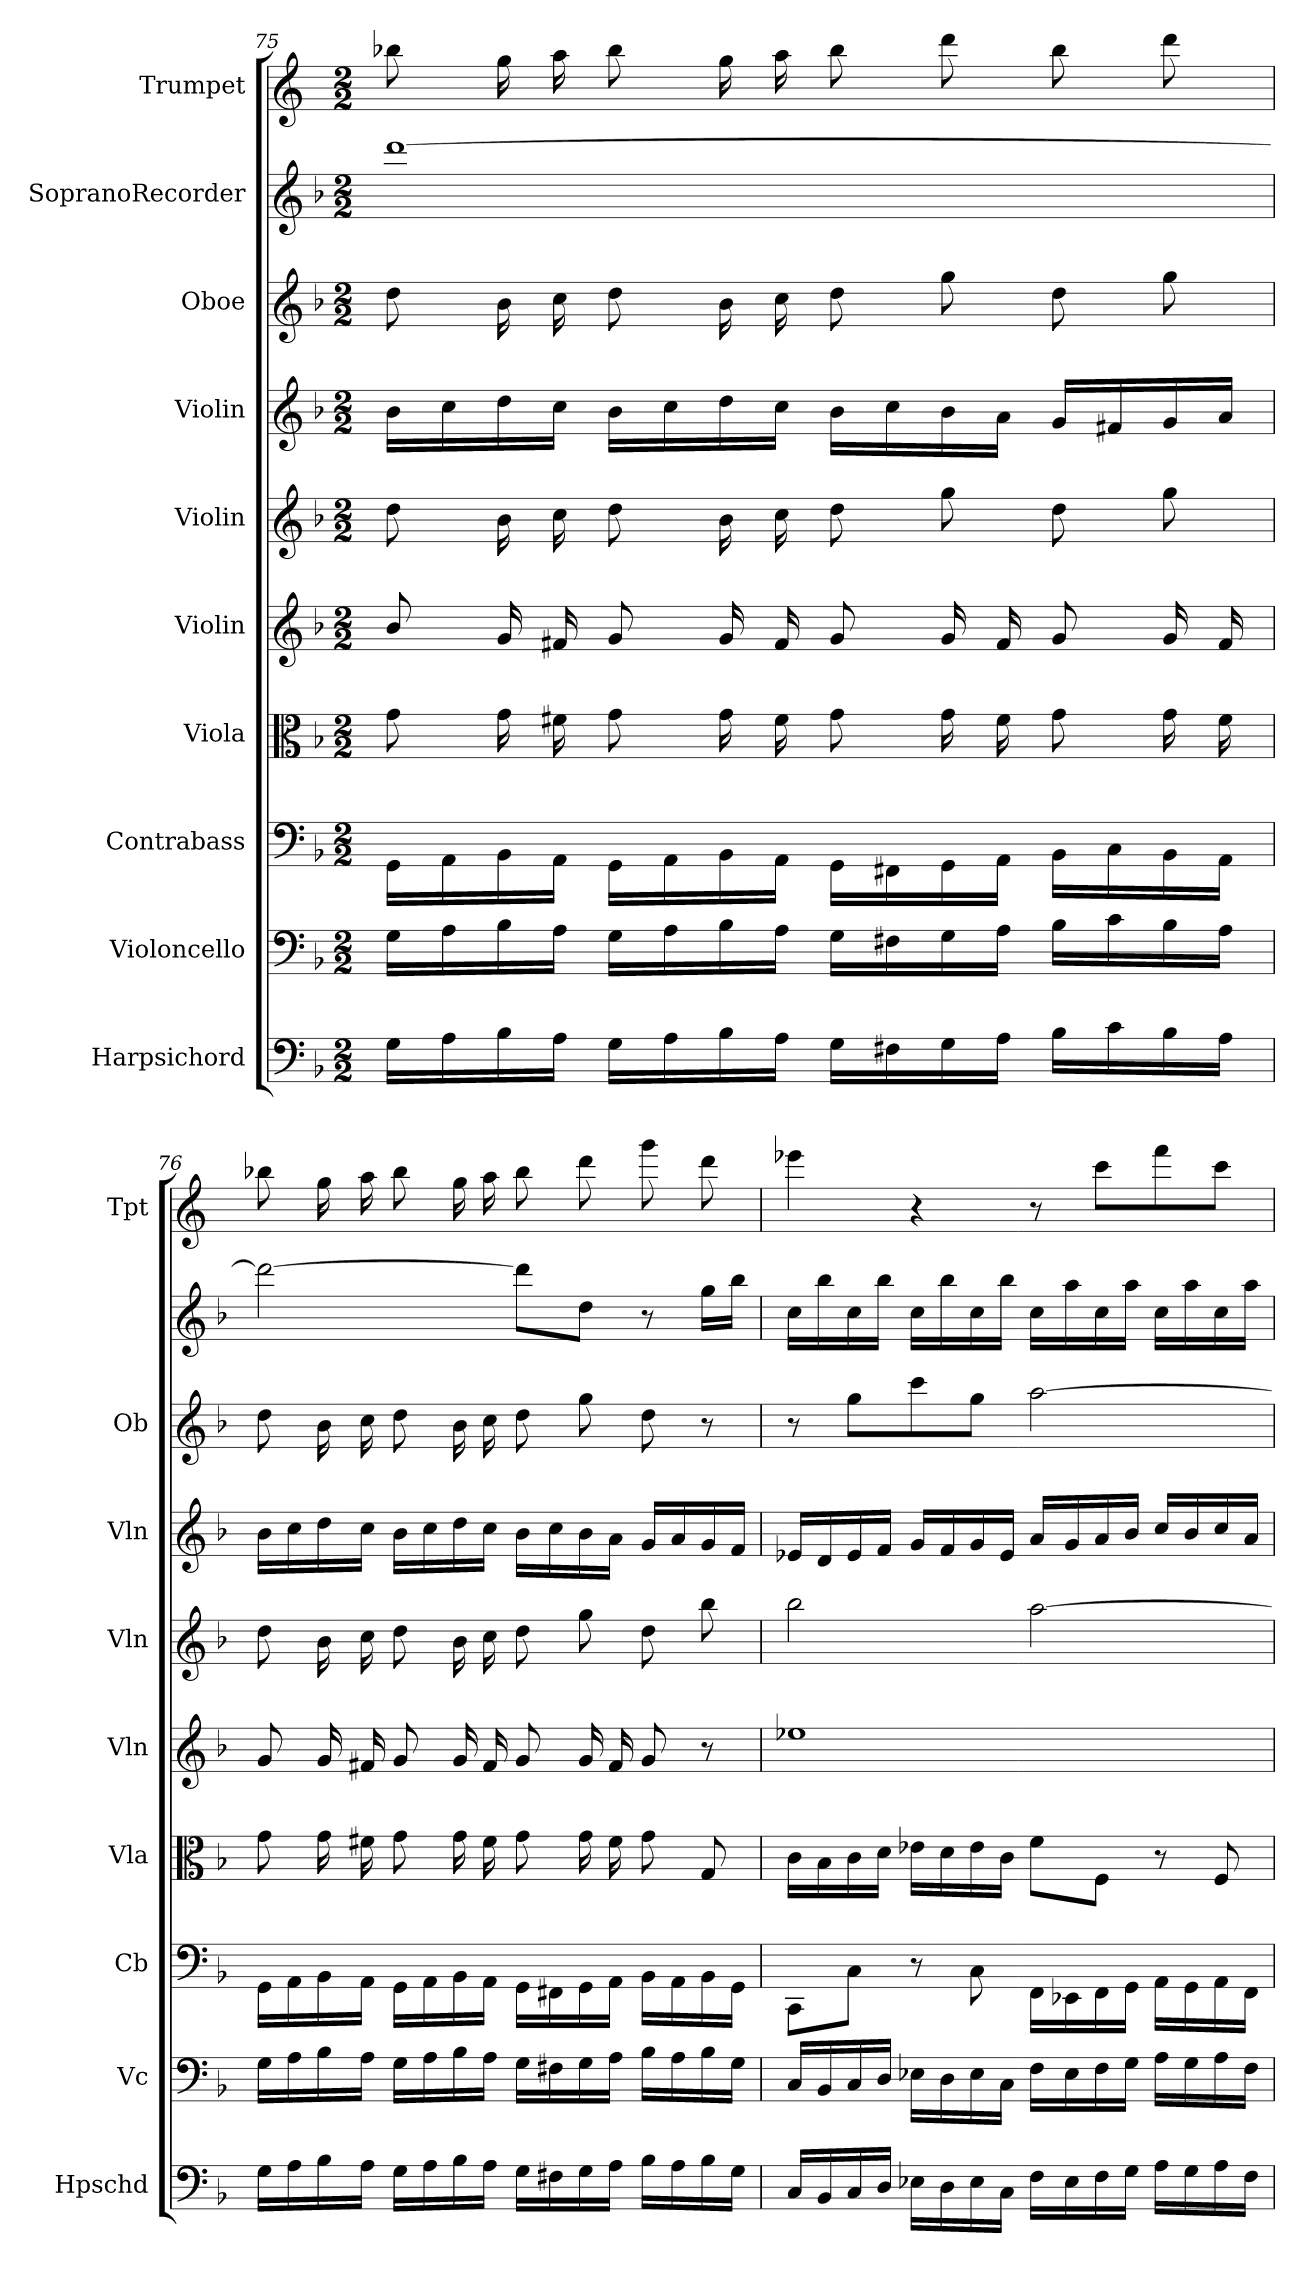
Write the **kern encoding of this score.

**kern	**kern	**kern	**kern	**kern	**kern	**kern	**kern	**kern	**kern
*part10	*part9	*part8	*part7	*part6	*part5	*part4	*part3	*part2	*part1
*staff10	*staff9	*staff8	*staff7	*staff6	*staff5	*staff4	*staff3	*staff2	*staff1
*I"Harpsichord	*I"Violoncello	*I"Contrabass	*I"Viola	*I"Violin	*I"Violin	*I"Violin	*I"Oboe	*I"SopranoRecorder	*I"Trumpet
*I'Hpschd	*I'Vc	*I'Cb	*I'Vla	*I'Vln	*I'Vln	*I'Vln	*I'Ob	*	*I'Tpt
*clefF4	*clefF4	*clefF4	*clefC3	*clefG2	*clefG2	*clefG2	*clefG2	*clefG2	*clefG2
*k[b-]	*k[b-]	*k[b-]	*k[b-]	*k[b-]	*k[b-]	*k[b-]	*k[b-]	*k[b-]	*k[]
*M2/2	*M2/2	*M2/2	*M2/2	*M2/2	*M2/2	*M2/2	*M2/2	*M2/2	*M2/2
=75	=75	=75	=75	=75	=75	=75	=75	=75	=75
16G\LL	16G\LL	16GG\LL	8g\	8b-/	8dd\	16b-\LL	8dd\	[1ddd\	8bb-X\
16A\	16A\	16AA\	.	.	.	16cc\	.	.	.
16B-\	16B-\	16BB-\	16g\	16g/	16b-\	16dd\	16b-\	.	16gg\
16A\JJ	16A\JJ	16AA\JJ	16f#X\	16f#X/	16cc\	16cc\JJ	16cc\	.	16aa\
16G\LL	16G\LL	16GG\LL	8g\	8g/	8dd\	16b-\LL	8dd\	.	8bb-\
16A\	16A\	16AA\	.	.	.	16cc\	.	.	.
16B-\	16B-\	16BB-\	16g\	16g/	16b-\	16dd\	16b-\	.	16gg\
16A\JJ	16A\JJ	16AA\JJ	16f#\	16f#/	16cc\	16cc\JJ	16cc\	.	16aa\
16G\LL	16G\LL	16GG\LL	8g\	8g/	8dd\	16b-\LL	8dd\	.	8bb-\
16F#X\	16F#X\	16FF#X\	.	.	.	16cc\	.	.	.
16G\	16G\	16GG\	16g\	16g/	8gg\	16b-\	8gg\	.	8ddd\
16A\JJ	16A\JJ	16AA\JJ	16f#\	16f#/	.	16a\JJ	.	.	.
16B-\LL	16B-\LL	16BB-\LL	8g\	8g/	8dd\	16g/LL	8dd\	.	8bb-\
16c\	16c\	16C\	.	.	.	16f#X/	.	.	.
16B-\	16B-\	16BB-\	16g\	16g/	8gg\	16g/	8gg\	.	8ddd\
16A\JJ	16A\JJ	16AA\JJ	16f#\	16f#/	.	16a/JJ	.	.	.
=76	=76	=76	=76	=76	=76	=76	=76	=76	=76
16G\LL	16G\LL	16GG\LL	8g\	8g/	8dd\	16b-\LL	8dd\	2ddd\_	8bb-X\
16A\	16A\	16AA\	.	.	.	16cc\	.	.	.
16B-\	16B-\	16BB-\	16g\	16g/	16b-\	16dd\	16b-\	.	16gg\
16A\JJ	16A\JJ	16AA\JJ	16f#X\	16f#X/	16cc\	16cc\JJ	16cc\	.	16aa\
16G\LL	16G\LL	16GG\LL	8g\	8g/	8dd\	16b-\LL	8dd\	.	8bb-\
16A\	16A\	16AA\	.	.	.	16cc\	.	.	.
16B-\	16B-\	16BB-\	16g\	16g/	16b-\	16dd\	16b-\	.	16gg\
16A\JJ	16A\JJ	16AA\JJ	16f#\	16f#/	16cc\	16cc\JJ	16cc\	.	16aa\
16G\LL	16G\LL	16GG\LL	8g\	8g/	8dd\	16b-\LL	8dd\	8ddd\L]	8bb-\
16F#X\	16F#X\	16FF#X\	.	.	.	16cc\	.	.	.
16G\	16G\	16GG\	16g\	16g/	8gg\	16b-\	8gg\	8dd\J	8ddd\
16A\JJ	16A\JJ	16AA\JJ	16f#\	16f#/	.	16a\JJ	.	.	.
16B-\LL	16B-\LL	16BB-\LL	8g\	8g/	8dd\	16g/LL	8dd\	8r	8ggg\
16A\	16A\	16AA\	.	.	.	16a/	.	.	.
16B-\	16B-\	16BB-\	8G/	8r	8bb-\	16g/	8r	16gg\LL	8ddd\
16G\JJ	16G\JJ	16GG\JJ	.	.	.	16f/JJ	.	16bb-\JJ	.
=77	=77	=77	=77	=77	=77	=77	=77	=77	=77
16C/LL	16C/LL	8CC\L	16c\LL	1ee-X\	2bb-\	16e-X/LL	8r	16cc\LL	4eee-X\
16BB-/	16BB-/	.	16B-\	.	.	16d/	.	16bb-\	.
16C/	16C/	8C\J	16c\	.	.	16e-/	8gg\L	16cc\	.
16D/JJ	16D/JJ	.	16d\JJ	.	.	16f/JJ	.	16bb-\JJ	.
16E-X\LL	16E-X\LL	8r	16e-X\LL	.	.	16g/LL	8ccc\	16cc\LL	4r
16D\	16D\	.	16d\	.	.	16f/	.	16bb-\	.
16E-\	16E-\	8C\	16e-\	.	.	16g/	8gg\J	16cc\	.
16C\JJ	16C\JJ	.	16c\JJ	.	.	16e-/JJ	.	16bb-\JJ	.
16F\LL	16F\LL	16FF\LL	8f\L	.	[2aa\	16a/LL	[2aa\	16cc\LL	8r
16E-\	16E-\	16EE-X\	.	.	.	16g/	.	16aa\	.
16F\	16F\	16FF\	8F\J	.	.	16a/	.	16cc\	8ccc\L
16G\JJ	16G\JJ	16GG\JJ	.	.	.	16b-/JJ	.	16aa\JJ	.
16A\LL	16A\LL	16AA\LL	8r	.	.	16cc/LL	.	16cc\LL	8fff\
16G\	16G\	16GG\	.	.	.	16b-/	.	16aa\	.
16A\	16A\	16AA\	8F/	.	.	16cc/	.	16cc\	8ccc\J
16F\JJ	16F\JJ	16FF\JJ	.	.	.	16a/JJ	.	16aa\JJ	.
=	=	=	=	=	=	=	=	=	=
*-	*-	*-	*-	*-	*-	*-	*-	*-	*-
